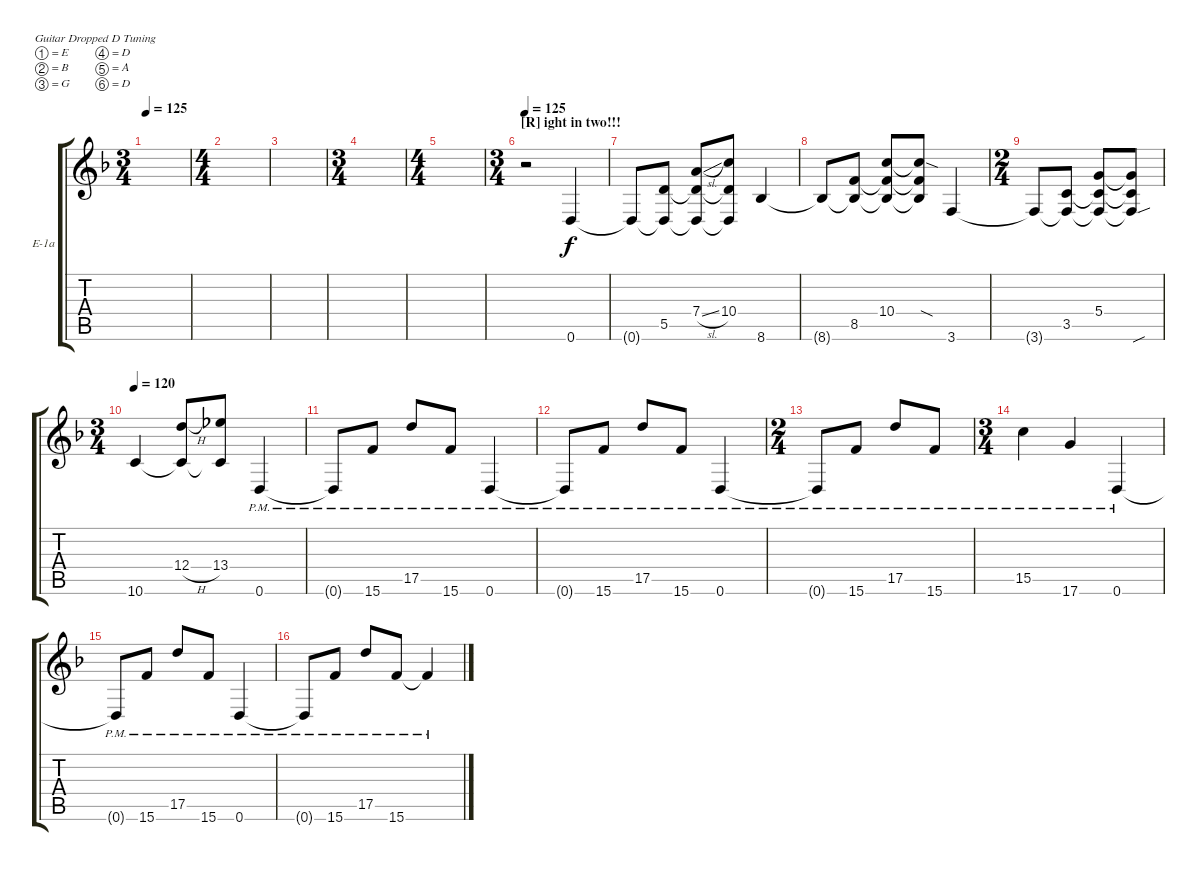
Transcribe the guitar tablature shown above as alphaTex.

\defaultSystemsLayout 4
\bracketExtendMode groupsimilarinstruments
\firstSystemTrackNameOrientation horizontal
\otherSystemsTrackNameOrientation horizontal
\track ("Effect 1a" "E-1a") {instrument electricguitarclean}
\staff {score tabs}
\tuning (E4 B3 G3 D3 A2 D2)
\ts (3 4)
\tempo 125
\clef g2
\ks f
|
\ts (4 4)
|
|
\ts (3 4)
|
\ts (4 4)
|
\ts (3 4)
\section ("R" "ight in two!!!")
\tempo 125
r.2 0.6.4{dy f} |
0.6{t}.8 (5.5 0.6{t}).8 (7.4{sl} 5.5{t} 0.6{t}).8 (10.4 5.5{t} 0.6{t}).8 8.6.4 |
8.6{t}.8 (8.5 8.6{t}).8 (10.4 8.6{t} 8.5{t}).8 (10.4{sod t} 8.6{t} 8.5{t}).8 3.6.4 |
\ts (2 4)
3.6{t}.8 (3.5 3.6{t}).8 (5.4 3.5{t} 3.6{t}).8 (5.4{t} 3.5{t} 3.6{sou t}).8 |
\ts (3 4)
\tempo 120
10.6.4 (12.4{h} 10.6{t}).8 (13.4 10.6{t}).8 0.6{pm}.4 |
0.6{pm t}.8 15.6{pm}.8 17.5{pm}.8 15.6{pm}.8 0.6{pm}.4 |
0.6{pm t}.8 15.6{pm}.8 17.5{pm}.8 15.6{pm}.8 0.6{pm}.4 |
\ts (2 4)
0.6{pm t}.8 15.6{pm}.8 17.5{pm}.8 15.6{pm}.8 |
\ts (3 4)
15.5{pm}.4 17.6{pm}.4 0.6{pm}.4 |
0.6{pm t}.8 15.6{pm}.8 17.5{pm}.8 15.6{pm}.8 0.6{pm}.4 |
0.6{pm t}.8 15.6{pm}.8 17.5{pm}.8 15.6{pm}.8 15.6{pm t}.4
